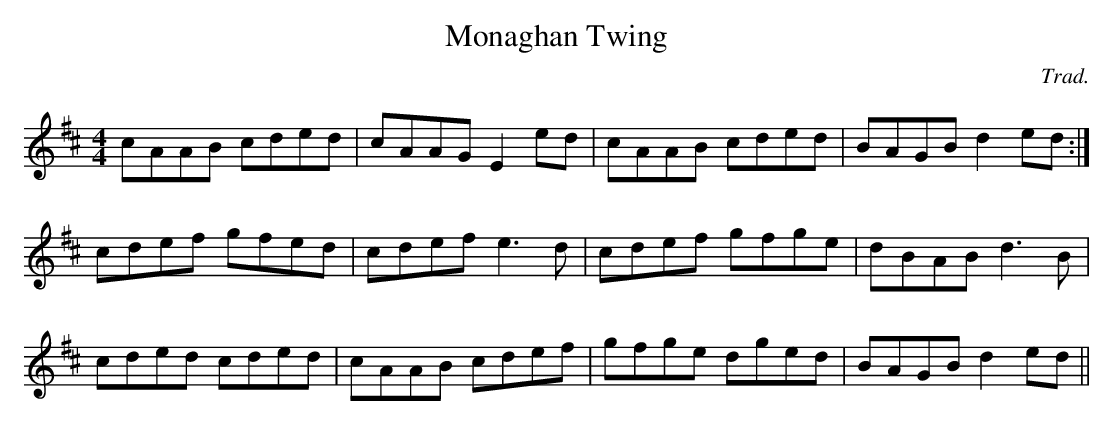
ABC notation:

X:1
T:Monaghan Twing
C:Trad.
M:4/4
L:1/8
K:D
cAAB cded|cAAG E2ed| cAAB cded|BAGB d2ed:|
cdef gfed|cdef e3d|cdef gfge|dBAB d3B|
cded cded|cAAB cdef|gfge dged|BAGB d2ed||
